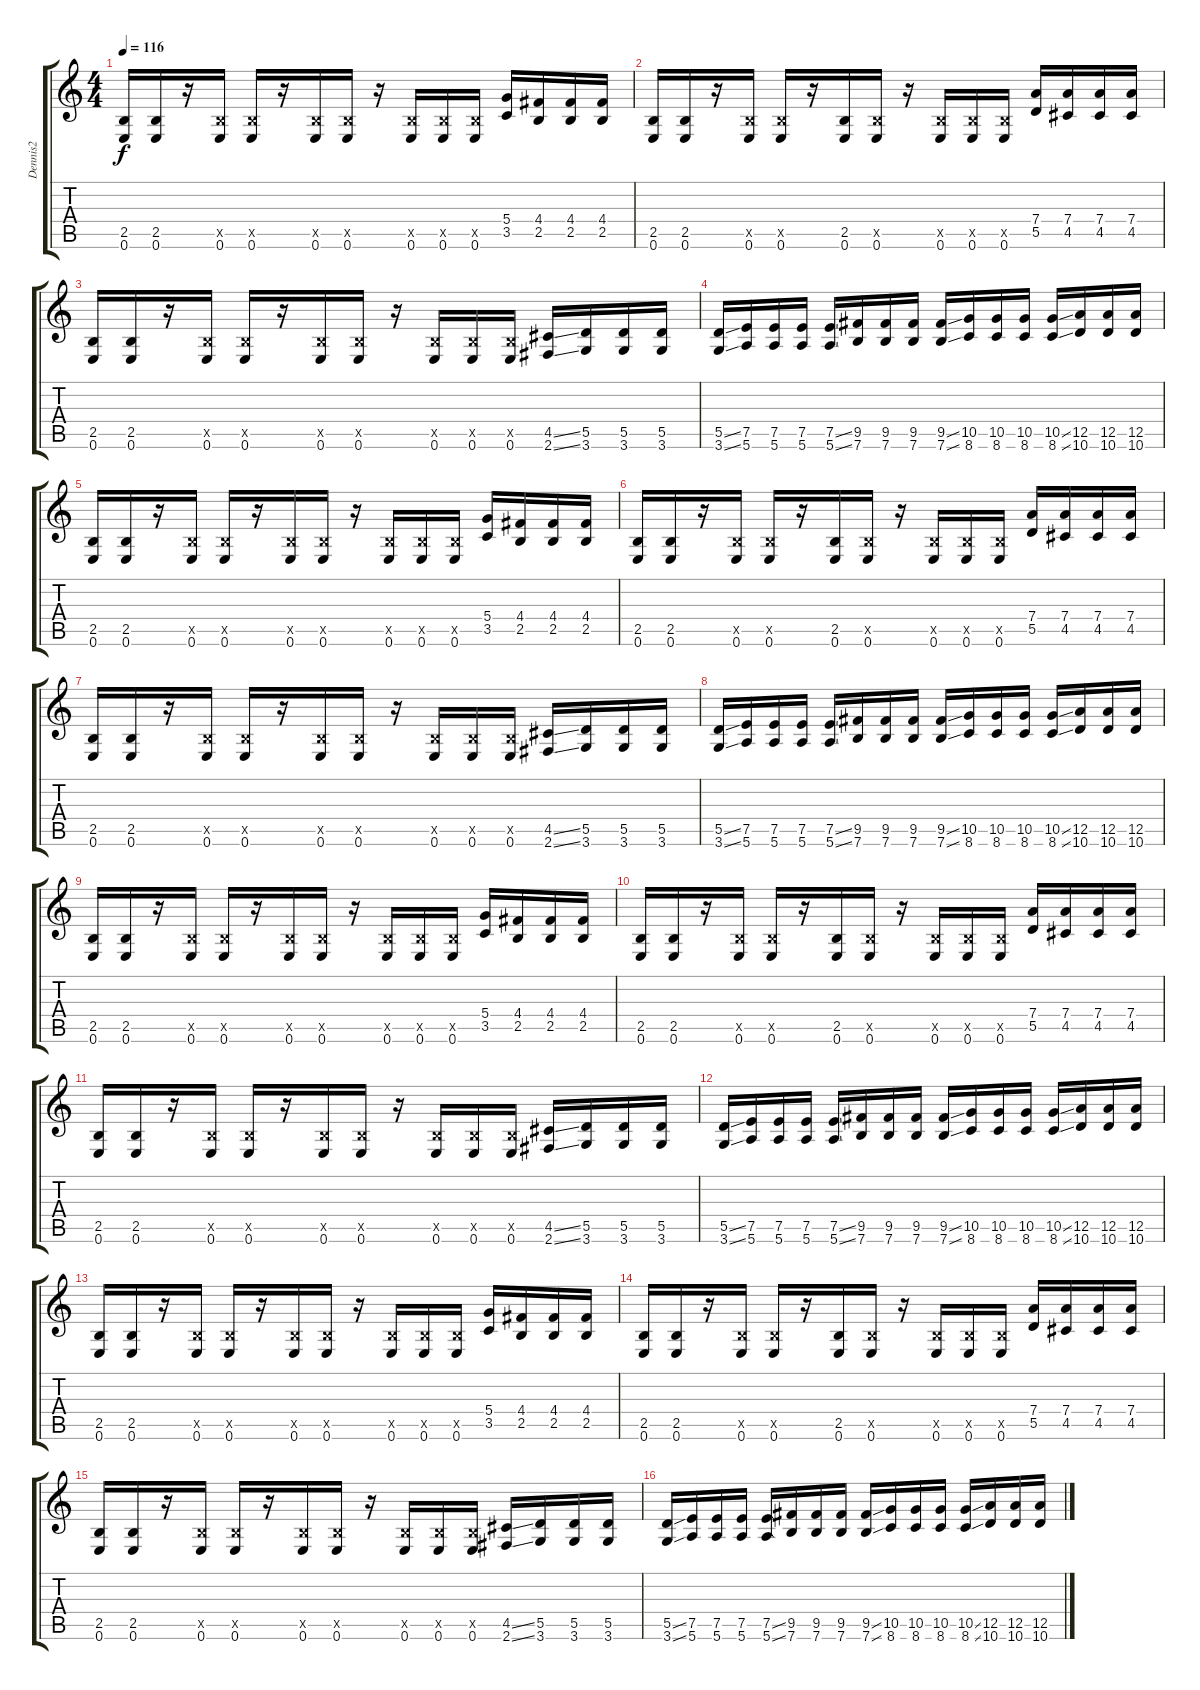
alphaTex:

\track ("Dennis2" "Dennis2") {instrument distortionguitar}
\staff {score tabs}
\tuning (E4 B3 G3 D3 A2 E2) {hide}
\ts (4 4)
\tempo 116
\clef g2
\ks c
(2.5 0.6).16{dy f} (2.5 0.6).16 r.16 (2.5{x} 0.6).16 (2.5{x} 0.6).16 r.16 (2.5{x} 0.6).16 (2.5{x} 0.6).16 r.16 (2.5{x} 0.6).16 (2.5{x} 0.6).16 (2.5{x} 0.6).16 (5.4 3.5).16 (4.4 2.5).16 (4.4 2.5).16 (4.4 2.5).16 |
(2.5 0.6).16 (2.5 0.6).16 r.16 (2.5{x} 0.6).16 (2.5{x} 0.6).16 r.16 (2.5 0.6).16 (2.5{x} 0.6).16 r.16 (2.5{x} 0.6).16 (2.5{x} 0.6).16 (2.5{x} 0.6).16 (7.4 5.5).16 (7.4 4.5).16 (7.4 4.5).16 (7.4 4.5).16 |
(2.5 0.6).16 (2.5 0.6).16 r.16 (2.5{x} 0.6).16 (2.5{x} 0.6).16 r.16 (2.5{x} 0.6).16 (2.5{x} 0.6).16 r.16 (2.5{x} 0.6).16 (2.5{x} 0.6).16 (2.5{x} 0.6).16 (4.5{ss} 2.6{ss}).16 (5.5 3.6).16 (5.5 3.6).16 (5.5 3.6).16 |
(5.5{ss} 3.6{ss}).16 (7.5 5.6).16 (7.5 5.6).16 (7.5 5.6).16 (7.5{ss} 5.6{ss}).16 (9.5 7.6).16 (9.5 7.6).16 (9.5 7.6).16 (9.5{ss} 7.6{ss}).16 (10.5 8.6).16 (10.5 8.6).16 (10.5 8.6).16 (10.5{ss} 8.6{ss}).16 (12.5 10.6).16 (12.5 10.6).16 (12.5 10.6).16 |
(2.5 0.6).16 (2.5 0.6).16 r.16 (2.5{x} 0.6).16 (2.5{x} 0.6).16 r.16 (2.5{x} 0.6).16 (2.5{x} 0.6).16 r.16 (2.5{x} 0.6).16 (2.5{x} 0.6).16 (2.5{x} 0.6).16 (5.4 3.5).16 (4.4 2.5).16 (4.4 2.5).16 (4.4 2.5).16 |
(2.5 0.6).16 (2.5 0.6).16 r.16 (2.5{x} 0.6).16 (2.5{x} 0.6).16 r.16 (2.5 0.6).16 (2.5{x} 0.6).16 r.16 (2.5{x} 0.6).16 (2.5{x} 0.6).16 (2.5{x} 0.6).16 (7.4 5.5).16 (7.4 4.5).16 (7.4 4.5).16 (7.4 4.5).16 |
(2.5 0.6).16 (2.5 0.6).16 r.16 (2.5{x} 0.6).16 (2.5{x} 0.6).16 r.16 (2.5{x} 0.6).16 (2.5{x} 0.6).16 r.16 (2.5{x} 0.6).16 (2.5{x} 0.6).16 (2.5{x} 0.6).16 (4.5{ss} 2.6{ss}).16 (5.5 3.6).16 (5.5 3.6).16 (5.5 3.6).16 |
(5.5{ss} 3.6{ss}).16 (7.5 5.6).16 (7.5 5.6).16 (7.5 5.6).16 (7.5{ss} 5.6{ss}).16 (9.5 7.6).16 (9.5 7.6).16 (9.5 7.6).16 (9.5{ss} 7.6{ss}).16 (10.5 8.6).16 (10.5 8.6).16 (10.5 8.6).16 (10.5{ss} 8.6{ss}).16 (12.5 10.6).16 (12.5 10.6).16 (12.5 10.6).16 |
(2.5 0.6).16 (2.5 0.6).16 r.16 (2.5{x} 0.6).16 (2.5{x} 0.6).16 r.16 (2.5{x} 0.6).16 (2.5{x} 0.6).16 r.16 (2.5{x} 0.6).16 (2.5{x} 0.6).16 (2.5{x} 0.6).16 (5.4 3.5).16 (4.4 2.5).16 (4.4 2.5).16 (4.4 2.5).16 |
(2.5 0.6).16 (2.5 0.6).16 r.16 (2.5{x} 0.6).16 (2.5{x} 0.6).16 r.16 (2.5 0.6).16 (2.5{x} 0.6).16 r.16 (2.5{x} 0.6).16 (2.5{x} 0.6).16 (2.5{x} 0.6).16 (7.4 5.5).16 (7.4 4.5).16 (7.4 4.5).16 (7.4 4.5).16 |
(2.5 0.6).16 (2.5 0.6).16 r.16 (2.5{x} 0.6).16 (2.5{x} 0.6).16 r.16 (2.5{x} 0.6).16 (2.5{x} 0.6).16 r.16 (2.5{x} 0.6).16 (2.5{x} 0.6).16 (2.5{x} 0.6).16 (4.5{ss} 2.6{ss}).16 (5.5 3.6).16 (5.5 3.6).16 (5.5 3.6).16 |
(5.5{ss} 3.6{ss}).16 (7.5 5.6).16 (7.5 5.6).16 (7.5 5.6).16 (7.5{ss} 5.6{ss}).16 (9.5 7.6).16 (9.5 7.6).16 (9.5 7.6).16 (9.5{ss} 7.6{ss}).16 (10.5 8.6).16 (10.5 8.6).16 (10.5 8.6).16 (10.5{ss} 8.6{ss}).16 (12.5 10.6).16 (12.5 10.6).16 (12.5 10.6).16 |
(2.5 0.6).16 (2.5 0.6).16 r.16 (2.5{x} 0.6).16 (2.5{x} 0.6).16 r.16 (2.5{x} 0.6).16 (2.5{x} 0.6).16 r.16 (2.5{x} 0.6).16 (2.5{x} 0.6).16 (2.5{x} 0.6).16 (5.4 3.5).16 (4.4 2.5).16 (4.4 2.5).16 (4.4 2.5).16 |
(2.5 0.6).16 (2.5 0.6).16 r.16 (2.5{x} 0.6).16 (2.5{x} 0.6).16 r.16 (2.5 0.6).16 (2.5{x} 0.6).16 r.16 (2.5{x} 0.6).16 (2.5{x} 0.6).16 (2.5{x} 0.6).16 (7.4 5.5).16 (7.4 4.5).16 (7.4 4.5).16 (7.4 4.5).16 |
(2.5 0.6).16 (2.5 0.6).16 r.16 (2.5{x} 0.6).16 (2.5{x} 0.6).16 r.16 (2.5{x} 0.6).16 (2.5{x} 0.6).16 r.16 (2.5{x} 0.6).16 (2.5{x} 0.6).16 (2.5{x} 0.6).16 (4.5{ss} 2.6{ss}).16 (5.5 3.6).16 (5.5 3.6).16 (5.5 3.6).16 |
(5.5{ss} 3.6{ss}).16 (7.5 5.6).16 (7.5 5.6).16 (7.5 5.6).16 (7.5{ss} 5.6{ss}).16 (9.5 7.6).16 (9.5 7.6).16 (9.5 7.6).16 (9.5{ss} 7.6{ss}).16 (10.5 8.6).16 (10.5 8.6).16 (10.5 8.6).16 (10.5{ss} 8.6{ss}).16 (12.5 10.6).16 (12.5 10.6).16 (12.5 10.6).16
